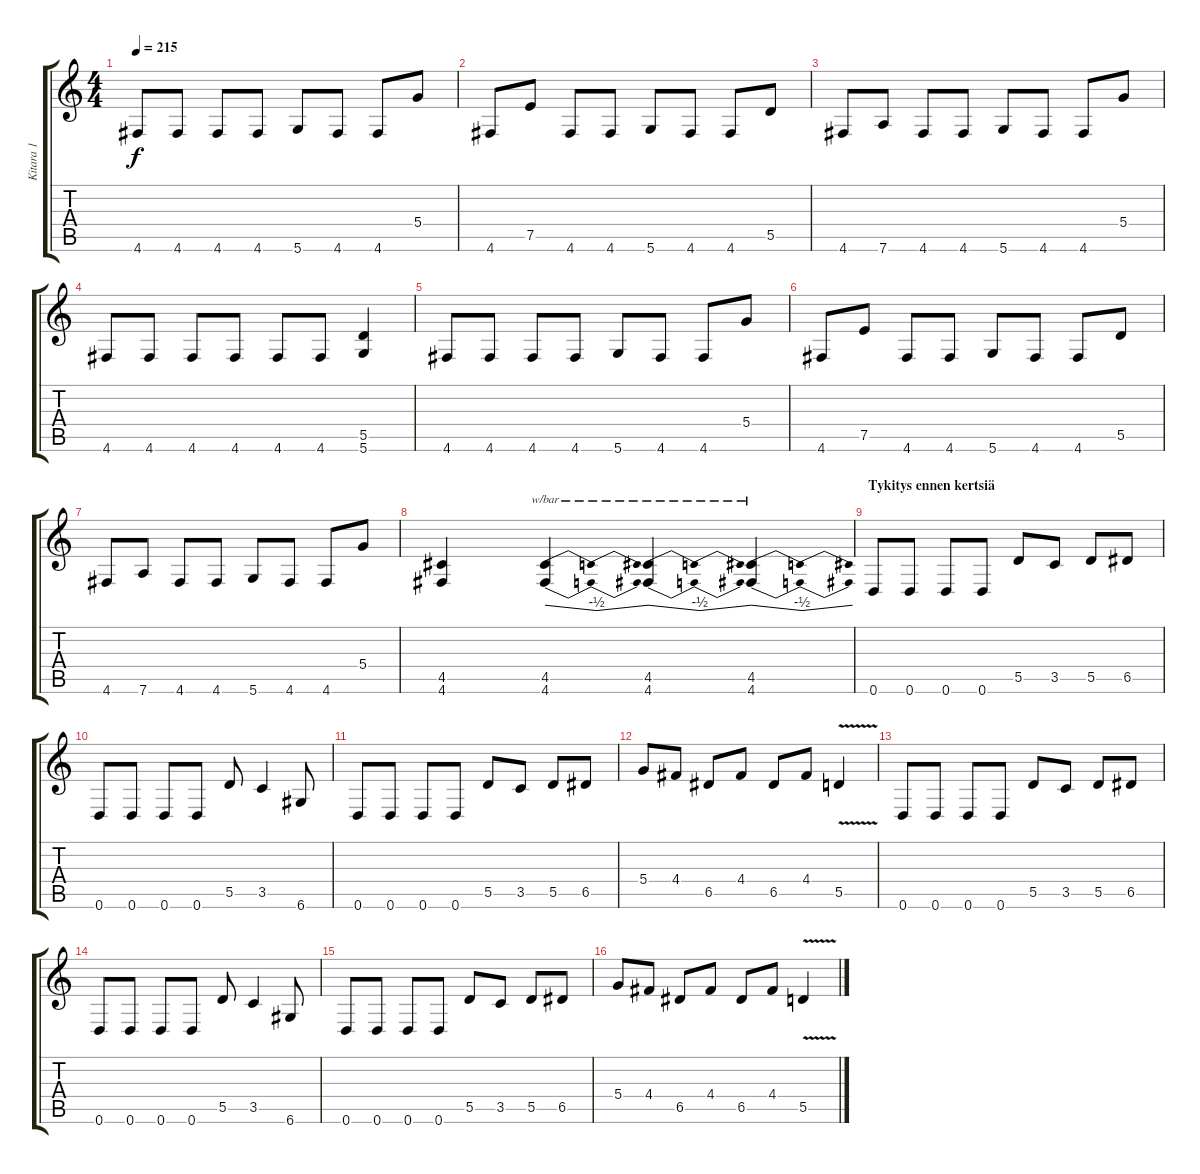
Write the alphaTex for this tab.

\track ("Kitara 1" "Kitara 1") {instrument distortionguitar}
\staff {score tabs}
\tuning (E4 B3 G3 D3 A2 D2) {hide}
\ts (4 4)
\tempo 215
\clef g2
\ks c
4.6.8{dy f} 4.6.8 4.6.8 4.6.8 5.6.8 4.6.8 4.6.8 5.4.8 |
4.6.8 7.5.8 4.6.8 4.6.8 5.6.8 4.6.8 4.6.8 5.5.8 |
4.6.8 7.6.8 4.6.8 4.6.8 5.6.8 4.6.8 4.6.8 5.4.8 |
4.6.8 4.6.8 4.6.8 4.6.8 4.6.8 4.6.8 (5.5 5.6).4 |
4.6.8 4.6.8 4.6.8 4.6.8 5.6.8 4.6.8 4.6.8 5.4.8 |
4.6.8 7.5.8 4.6.8 4.6.8 5.6.8 4.6.8 4.6.8 5.5.8 |
4.6.8 7.6.8 4.6.8 4.6.8 5.6.8 4.6.8 4.6.8 5.4.8 |
(4.5 4.6).4 (4.5 4.6).4{tbe (dip default 0 0 30 -2 60 0)} (4.5 4.6).4{tbe (dip default 0 0 30 -2 60 0)} (4.5 4.6).4{tbe (dip default 0 0 30 -2 60 0)} |
\section ("" "Tykitys ennen kertsiä")
0.6.8 0.6.8 0.6.8 0.6.8 5.5.8 3.5.8 5.5.8 6.5.8 |
0.6.8 0.6.8 0.6.8 0.6.8 5.5.8 3.5.4 6.6.8 |
0.6.8 0.6.8 0.6.8 0.6.8 5.5.8 3.5.8 5.5.8 6.5.8 |
5.4.8 4.4.8 6.5.8 4.4.8 6.5.8 4.4.8 5.5{v}.4 |
0.6.8 0.6.8 0.6.8 0.6.8 5.5.8 3.5.8 5.5.8 6.5.8 |
0.6.8 0.6.8 0.6.8 0.6.8 5.5.8 3.5.4 6.6.8 |
0.6.8 0.6.8 0.6.8 0.6.8 5.5.8 3.5.8 5.5.8 6.5.8 |
5.4.8 4.4.8 6.5.8 4.4.8 6.5.8 4.4.8 5.5{v}.4
